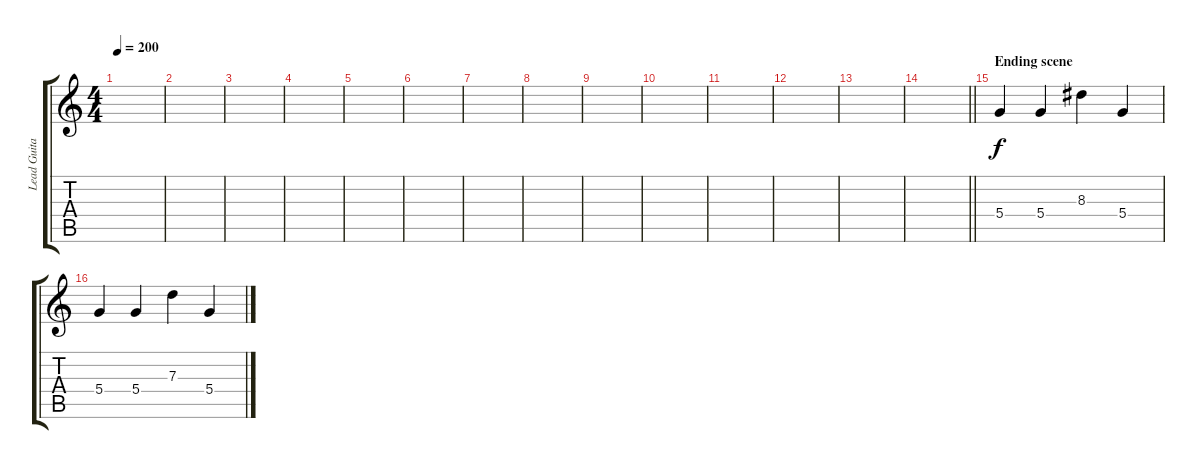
\track ("Lead Guitar" "Lead Guita") {instrument electricguitarclean}
\staff {score tabs}
\tuning (E4 B3 G3 D3 A2 E2) {hide}
\ts (4 4)
\tempo 200
\clef g2
\ks c
|
|
|
|
|
|
|
|
|
|
|
|
|
\barLineRight lightlight
|
\section ("" "Ending scene")
5.4.4 5.4.4 8.3.4 5.4.4 |
5.4.4 5.4.4 7.3.4 5.4.4
